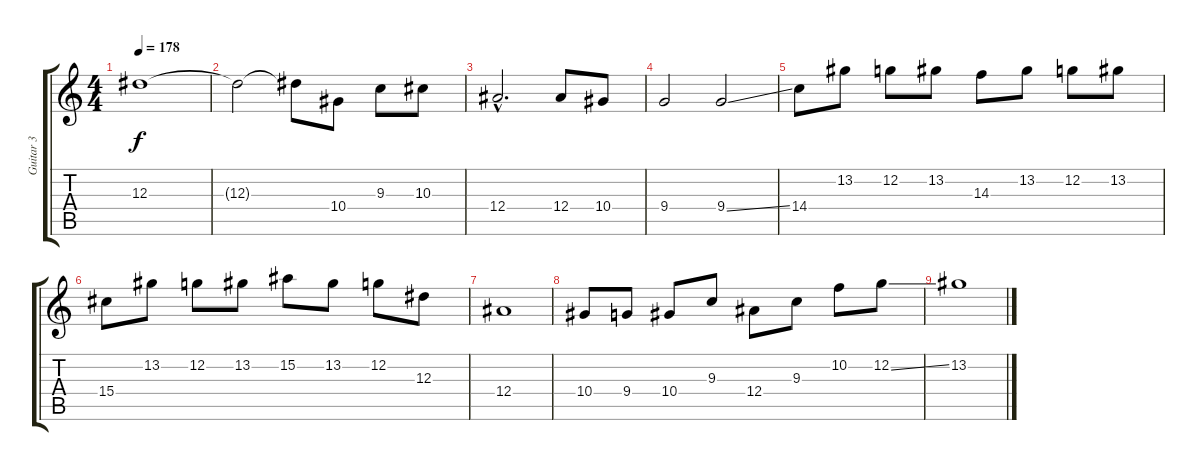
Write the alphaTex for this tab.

\track ("Guitar 3" "Guitar 3") {instrument distortionguitar}
\staff {score tabs}
\tuning (C4 G3 Eb3 Bb2 F2 C2) {hide}
\ts (4 4)
\tempo 178
\clef g2
\ks c
12.3.1{dy f} |
12.3{t}.2 12.3{t}.8 10.4.8 9.3.8 10.3.8 |
12.4{hac}.2{d} 12.4.8 10.4.8 |
9.4.2 9.4{ss}.2 |
14.4.8 13.2.8 12.2.8 13.2.8 14.3.8 13.2.8 12.2.8 13.2.8 |
15.4.8 13.2.8 12.2.8 13.2.8 15.2.8 13.2.8 12.2.8 12.3.8 |
12.4.1 |
10.4.8 9.4.8 10.4.8 9.3.8 12.4.8 9.3.8 10.2.8 12.2{ss}.8 |
13.2.1
